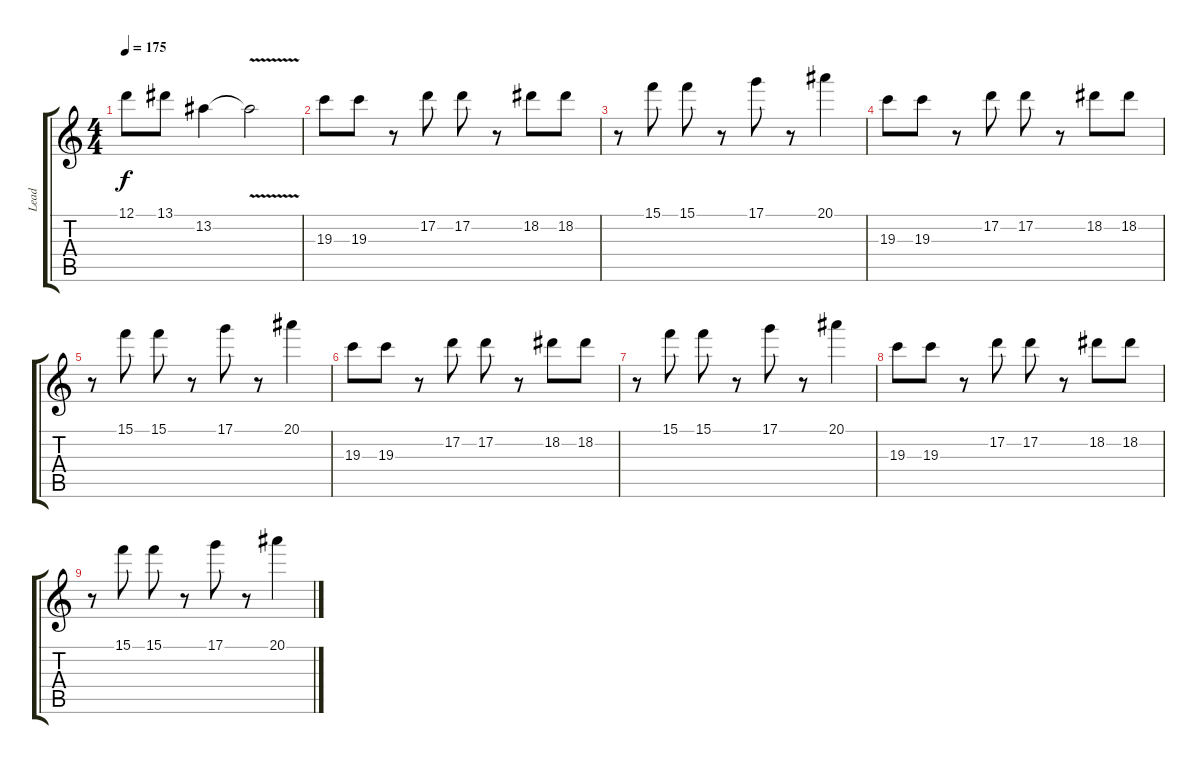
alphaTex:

\track ("Lead" "Lead") {instrument distortionguitar}
\staff {score tabs}
\tuning (D4 A3 F3 C3 G2 C2) {hide}
\ts (4 4)
\tempo 175
\clef g2
\ks c
12.1.8{dy f} 13.1.8 13.2.4 13.2{v t}.2 |
19.3.8 19.3.8 r.8 17.2.8 17.2.8 r.8 18.2.8 18.2.8 |
r.8 15.1.8 15.1.8 r.8 17.1.8 r.8 20.1.4 |
19.3.8 19.3.8 r.8 17.2.8 17.2.8 r.8 18.2.8 18.2.8 |
r.8 15.1.8 15.1.8 r.8 17.1.8 r.8 20.1.4 |
19.3.8 19.3.8 r.8 17.2.8 17.2.8 r.8 18.2.8 18.2.8 |
r.8 15.1.8 15.1.8 r.8 17.1.8 r.8 20.1.4 |
19.3.8 19.3.8 r.8 17.2.8 17.2.8 r.8 18.2.8 18.2.8 |
r.8 15.1.8 15.1.8 r.8 17.1.8 r.8 20.1.4
